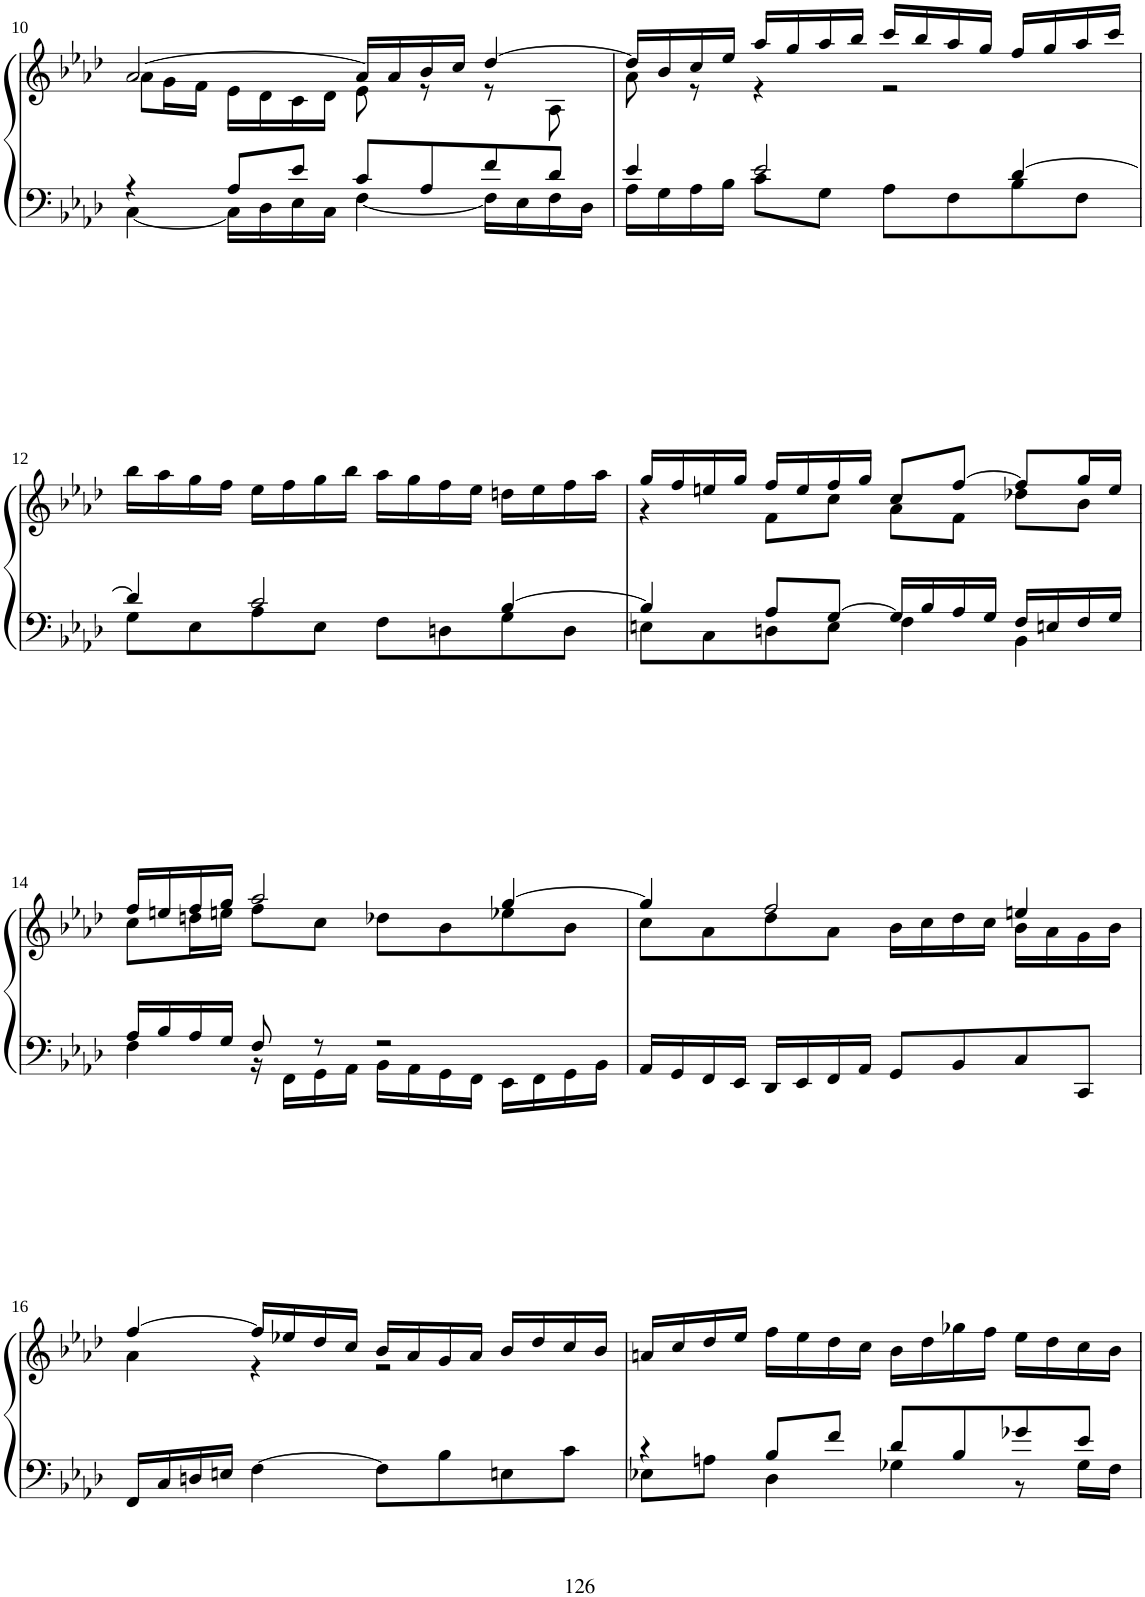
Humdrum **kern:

**kern	**kern
*part1	*part1
*staff2	*staff1
*I"Piano	*
*I'Pno	*
!!LO:PB:g=z
*clefF4	*clefG2
*k[b-e-a-d-]	*k[b-e-a-d-]
*M4/4	*M4/4
*met(c)	*met(c)
=10	=10
*^	*^
4r	[4C\	[2a-/	8a-\L
.	.	.	16g\L
.	.	.	16f\JJ
8A-/L	16C\LL]	.	16e-\LL
.	16D-\	.	16d-\
8e-/J	16E-\	.	16c\
.	16C\JJ	.	16d-\JJ
8c/L	[4F\	16a-/LL]	8e-\
.	.	16a-/	.
8A-/	.	16b-/	8r
.	.	16cc/JJ	.
8f/	16F\LL]	[4dd-/	8r
.	16E-\	.	.
8d-/J	16F\	.	8A-\
.	16D-\JJ	.	.
=11	=11	=11	=11
4e-/	16A-\LL	16dd-/LL]	8a-\
.	16G\	16b-/	.
.	16A-\	16cc/	8r
.	16B-\JJ	16ee-/JJ	.
2e-/	8c\L	16aa-/LL	4r
.	.	16gg/	.
.	8G\J	16aa-/	.
.	.	16bb-/JJ	.
.	8A-\L	16ccc/LL	2r
.	.	16bb-/	.
.	8F\	16aa-/	.
.	.	16gg/JJ	.
[4d-/	8B-\	16ff/LL	.
.	.	16gg/	.
.	8F\J	16aa-/	.
.	.	16ccc/JJ	.
*	*	*v	*v
!!LO:LB:g=z
=12	=12	=12
4d-/]	8G\L	16bb-\LL
.	.	16aa-\
.	8E-\	16gg\
.	.	16ff\JJ
2c/	8A-\	16ee-\LL
.	.	16ff\
.	8E-\J	16gg\
.	.	16bb-\JJ
.	8F\L	16aa-\LL
.	.	16gg\
.	8Dn\	16ff\
.	.	16ee-\JJ
[4B-/	8G\	16ddn\LL
.	.	16ee-\
.	8D\J	16ff\
.	.	16aa-\JJ
=13	=13	=13
*	*	*^
4B-/]	8En\L	16gg/LL	4r
.	.	16ff/	.
.	8C\	16een/	.
.	.	16gg/JJ	.
8A-/L	8Dn\	16ff/LL	8f\L
.	.	16ee/	.
[8G/J	8E\J	16ff/	8cc\J
.	.	16gg/JJ	.
16G/LL]	4F\	8cc/L	8a-\L
16B-/	.	.	.
16A-/	.	[8ff/J	8f\J
16G/JJ	.	.	.
16F/LL	4BB-\	8ff/L]	8dd-X\L
16En/	.	.	.
16F/	.	16gg/L	8b-\J
16G/JJ	.	16ee/JJ	.
!!LO:LB:g=z	!!
=14	=14	=14	=14
16A-/LL	4F\	16ff/LL	8cc\L
16B-/	.	16een/	.
16A-/	.	16ff/	16ddn\L
16G/JJ	.	16gg/JJ	16een\JJ
8F/	16r	2aa-/	8ff\L
.	16FF\LL	.	.
8r	16GG\	.	8cc\J
.	16AA-\JJ	.	.
2r	16BB-\LL	.	8dd-X\L
.	16AA-\	.	.
.	16GG\	.	8b-\
.	16FF\JJ	.	.
.	16EE-\LL	[4gg/	8ee-X\
.	16FF\	.	.
.	16GG\	.	8b-\J
.	16BB-\JJ	.	.
*v	*v	*	*
=15	=15	=15
16AA-/LL	4gg/]	8cc\L
16GG/	.	.
16FF/	.	8a-\
16EE-/JJ	.	.
16DD-/LL	2ff/	8dd-\
16EE-/	.	.
16FF/	.	8a-\J
16AA-/JJ	.	.
8GG/L	.	16b-\LL
.	.	16cc\
8BB-/	.	16dd-\
.	.	16cc\JJ
8C/	4een/	16b-\LL
.	.	16a-\
8CC/J	.	16g\
.	.	16b-\JJ
!!LO:LB:g=z	!!
=16	=16	=16
16FF/LL	[4ff/	4a-\
16C/	.	.
16Dn/	.	.
16En/JJ	.	.
[4F\	16ff/LL]	4r
.	16ee-X/	.
.	16dd-/	.
.	16cc/JJ	.
8F\L]	16b-/LL	2r
.	16a-/	.
8B-\	16g/	.
.	16a-/JJ	.
8En\	16b-/LL	.
.	16dd-/	.
8c\J	16cc/	.
.	16b-/JJ	.
*	*v	*v
=17	=17
*^	*
4r	8E-X\L	16an/LL
.	.	16cc/
.	8An\J	16dd-/
.	.	16ee-/JJ
8B-/L	4D-\	16ff\LL
.	.	16ee-\
8f/J	.	16dd-\
.	.	16cc\JJ
8d-/L	4G-X\	16b-\LL
.	.	16dd-\
8B-/	.	16gg-X\
.	.	16ff\JJ
8g-X/	8r	16ee-\LL
.	.	16dd-\
8e-/J	16G-\LL	16cc\
.	16F\JJ	16b-\JJ
*v	*v	*
=	=
*-	*-
